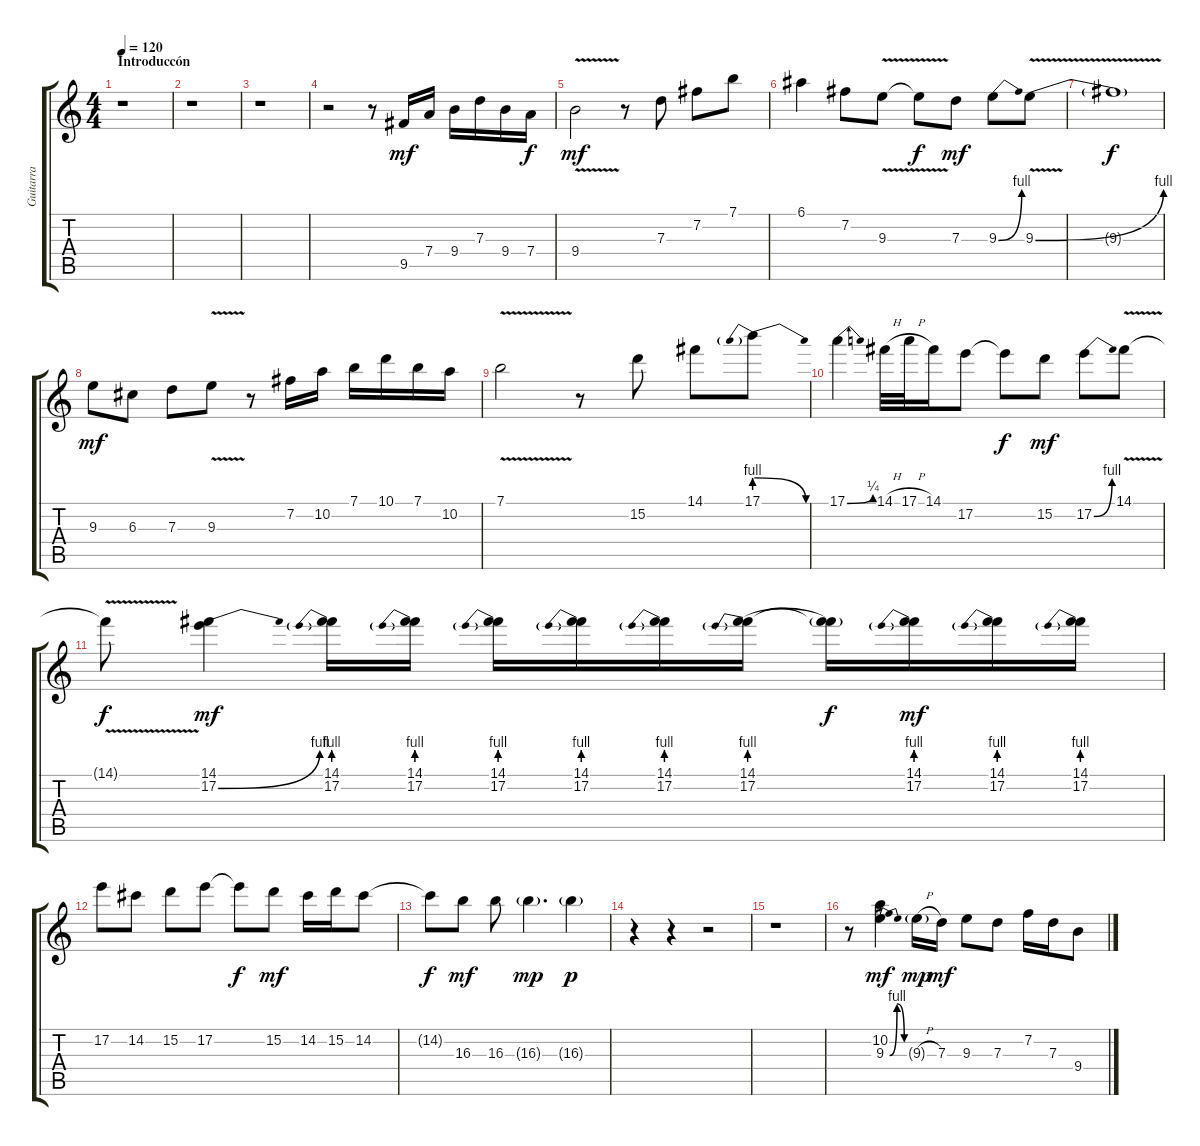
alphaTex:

\track ("Guitarra" "Guitarra") {instrument distortionguitar}
\staff {score tabs}
\tuning (E4 B3 G3 D3 A2 E2) {hide}
\ts (4 4)
\section ("" "Introduccón")
\tempo 120
\clef g2
\ks c
r.1{dy mf instrument distortionguitar} |
r.1 |
r.1 |
r.2 r.8 9.5.16 7.4.16 9.4.16 7.3.16 9.4.16 7.4.16{dy f} |
9.4{v}.2{dy mf} r.8 7.3.8 7.2.8 7.1.8 |
6.1.4 7.2.8 9.3{v}.8 9.3{t}.8{dy f} 7.3.8{dy mf} 9.3{be (bend 0 0 60 4)}.8 9.3{be (bend 0 0 60 4) v}.8 |
9.3{t}.1{dy f} |
9.3.8{dy mf} 6.3.8 7.3.8 9.3{v}.8 r.8 7.2.16 10.2.16 7.1.16 10.1.16 7.1.16 10.2.16 |
7.1{v}.2 r.8 15.2.8 14.1.8 17.1{be (prebendrelease 0 4 60 0)}.8 |
17.1{be (bend 0 0 60 1)}.4 14.1{h}.32 17.1{h}.32 14.1.16 17.2.8 17.2{t}.8{dy f} 15.2.8{dy mf} 17.2{be (bend 0 0 60 4)}.8 14.1{v}.8 |
14.1{t}.8{dy f} (14.1 17.2{be (bend 0 0 60 4)}).4{dy mf} (14.1 17.2{be (prebend 0 4 60 4)}).16 (14.1 17.2{be (prebend 0 4 60 4)}).16 (14.1 17.2{be (prebend 0 4 60 4)}).16 (14.1 17.2{be (prebend 0 4 60 4)}).16 (14.1 17.2{be (prebend 0 4 60 4)}).16 (14.1 17.2{be (prebend 0 4 60 4)}).16 (14.1{t} 17.2{t}).16{dy f} (14.1 17.2{be (prebend 0 4 60 4)}).16{dy mf} (14.1 17.2{be (prebend 0 4 60 4)}).16 (14.1 17.2{be (prebend 0 4 60 4)}).16 |
17.2.8 14.2.8 15.2.8 17.2.8 17.2{t}.8{dy f} 15.2.8{dy mf} 14.2.16 15.2.16 14.2.8 |
14.2{t}.8{dy f} 16.3.8{dy mf} 16.3.8 16.3{g}.4{d dy mp} 16.3{g}.4{dy p} |
r.4 r.4 r.2 |
r.1 |
r.8 (10.2 9.3{be (bendrelease 0 0 5 4 30 4 60 0)}).4{dy mf} 9.3{h g}.16{dy mp} 7.3.16{dy mf} 9.3.8 7.3.8 7.2.16 7.3.16 9.4.8
